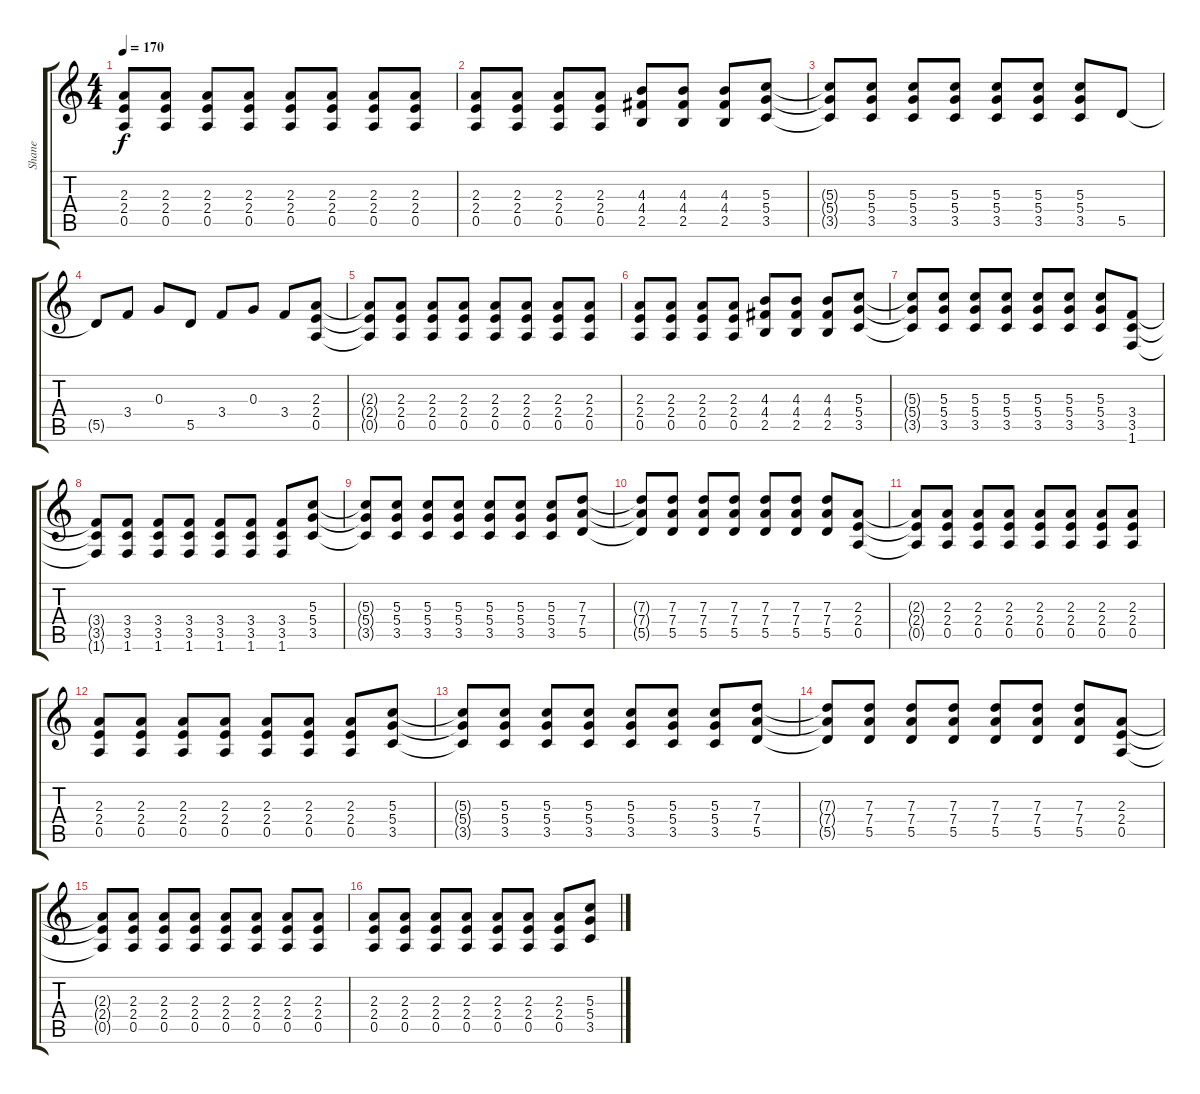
\track ("Shane" "Shane") {instrument overdrivenguitar}
\staff {score tabs}
\tuning (E4 B3 G3 D3 A2 E2) {hide}
\ts (4 4)
\tempo 170
\clef g2
\ks c
(2.3{t} 2.4{t} 0.5{t}).8{dy f} (2.3 2.4 0.5).8 (2.3 2.4 0.5).8 (2.3 2.4 0.5).8 (2.3 2.4 0.5).8 (2.3 2.4 0.5).8 (2.3 2.4 0.5).8 (2.3 2.4 0.5).8 |
(2.3 2.4 0.5).8 (2.3 2.4 0.5).8 (2.3 2.4 0.5).8 (2.3 2.4 0.5).8 (4.3 4.4 2.5).8 (4.3 4.4 2.5).8 (4.3 4.4 2.5).8 (5.3 5.4 3.5).8 |
(5.3{t} 5.4{t} 3.5{t}).8 (5.3 5.4 3.5).8 (5.3 5.4 3.5).8 (5.3 5.4 3.5).8 (5.3 5.4 3.5).8 (5.3 5.4 3.5).8 (5.3 5.4 3.5).8 5.5.8 |
5.5{t}.8 3.4.8 0.3.8 5.5.8 3.4.8 0.3.8 3.4.8 (2.3 2.4 0.5).8 |
(2.3{t} 2.4{t} 0.5{t}).8 (2.3 2.4 0.5).8 (2.3 2.4 0.5).8 (2.3 2.4 0.5).8 (2.3 2.4 0.5).8 (2.3 2.4 0.5).8 (2.3 2.4 0.5).8 (2.3 2.4 0.5).8 |
(2.3 2.4 0.5).8 (2.3 2.4 0.5).8 (2.3 2.4 0.5).8 (2.3 2.4 0.5).8 (4.3 4.4 2.5).8 (4.3 4.4 2.5).8 (4.3 4.4 2.5).8 (5.3 5.4 3.5).8 |
(5.3{t} 5.4{t} 3.5{t}).8 (5.3 5.4 3.5).8 (5.3 5.4 3.5).8 (5.3 5.4 3.5).8 (5.3 5.4 3.5).8 (5.3 5.4 3.5).8 (5.3 5.4 3.5).8 (3.4 3.5 1.6).8 |
(3.4{t} 3.5{t} 1.6{t}).8 (3.4 3.5 1.6).8 (3.4 3.5 1.6).8 (3.4 3.5 1.6).8 (3.4 3.5 1.6).8 (3.4 3.5 1.6).8 (3.4 3.5 1.6).8 (5.3 5.4 3.5).8{volume 10} |
(5.3{t} 5.4{t} 3.5{t}).8 (5.3 5.4 3.5).8 (5.3 5.4 3.5).8 (5.3 5.4 3.5).8 (5.3 5.4 3.5).8 (5.3 5.4 3.5).8 (5.3 5.4 3.5).8 (7.3 7.4 5.5).8 |
(7.3{t} 7.4{t} 5.5{t}).8 (7.3 7.4 5.5).8 (7.3 7.4 5.5).8 (7.3 7.4 5.5).8 (7.3 7.4 5.5).8 (7.3 7.4 5.5).8 (7.3 7.4 5.5).8 (2.3 2.4 0.5).8 |
(2.3{t} 2.4{t} 0.5{t}).8 (2.3 2.4 0.5).8 (2.3 2.4 0.5).8 (2.3 2.4 0.5).8 (2.3 2.4 0.5).8 (2.3 2.4 0.5).8 (2.3 2.4 0.5).8 (2.3 2.4 0.5).8 |
(2.3 2.4 0.5).8 (2.3 2.4 0.5).8 (2.3 2.4 0.5).8 (2.3 2.4 0.5).8 (2.3 2.4 0.5).8 (2.3 2.4 0.5).8 (2.3 2.4 0.5).8 (5.3 5.4 3.5).8 |
(5.3{t} 5.4{t} 3.5{t}).8 (5.3 5.4 3.5).8 (5.3 5.4 3.5).8 (5.3 5.4 3.5).8 (5.3 5.4 3.5).8 (5.3 5.4 3.5).8 (5.3 5.4 3.5).8 (7.3 7.4 5.5).8 |
(7.3{t} 7.4{t} 5.5{t}).8 (7.3 7.4 5.5).8 (7.3 7.4 5.5).8 (7.3 7.4 5.5).8 (7.3 7.4 5.5).8 (7.3 7.4 5.5).8 (7.3 7.4 5.5).8 (2.3 2.4 0.5).8 |
(2.3{t} 2.4{t} 0.5{t}).8 (2.3 2.4 0.5).8 (2.3 2.4 0.5).8 (2.3 2.4 0.5).8 (2.3 2.4 0.5).8 (2.3 2.4 0.5).8 (2.3 2.4 0.5).8 (2.3 2.4 0.5).8 |
(2.3 2.4 0.5).8 (2.3 2.4 0.5).8 (2.3 2.4 0.5).8 (2.3 2.4 0.5).8 (2.3 2.4 0.5).8 (2.3 2.4 0.5).8 (2.3 2.4 0.5).8 (5.3 5.4 3.5).8
